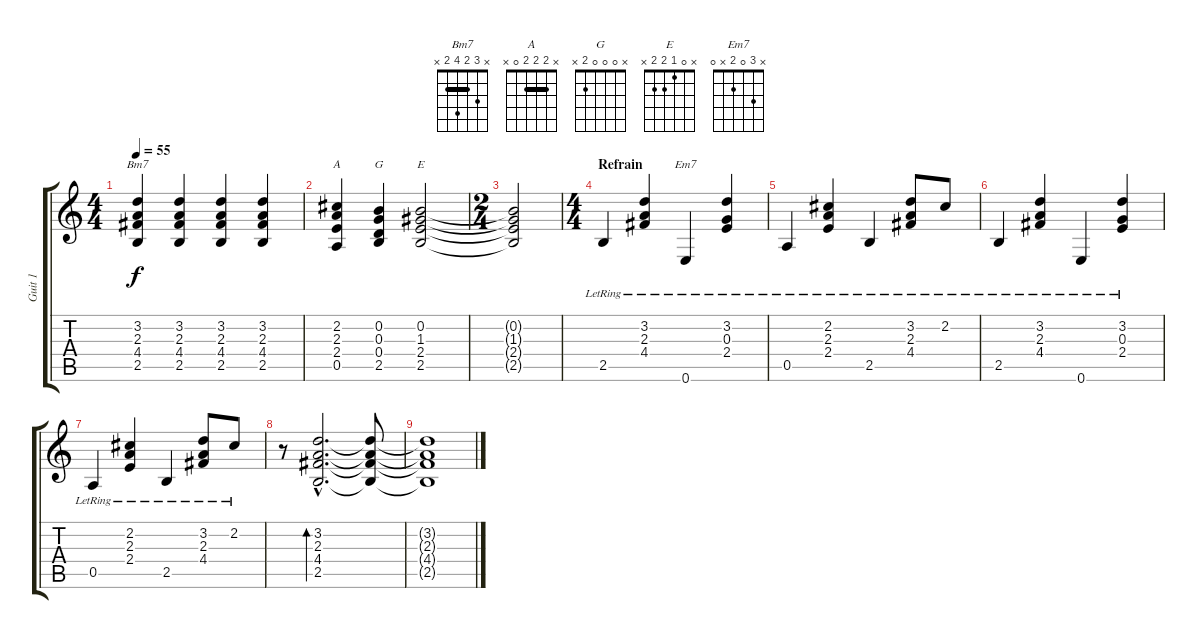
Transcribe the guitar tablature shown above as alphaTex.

\track ("Guit 1" "Guit 1") {instrument acousticguitarsteel}
\staff {score tabs}
\tuning (E4 B3 G3 D3 A2 E2) {hide}
\chord ("Bm7" x 3 2 4 2 x) {barre 2}
\chord ("A" x 2 2 2 0 x) {barre 2}
\chord ("G" x 0 0 0 2 x)
\chord ("E" x 0 1 2 2 x)
\chord ("Em7" x 3 0 2 x 0)
\ts (4 4)
\tempo 55
\clef g2
\ks c
(3.2 2.3 4.4 2.5).4{ch "Bm7" dy f} (3.2 2.3 4.4 2.5).4 (3.2 2.3 4.4 2.5).4 (3.2 2.3 4.4 2.5).4 |
(2.2 2.3 2.4 0.5).4{ch "A"} (0.2 0.3 0.4 2.5).4{ch "G"} (0.2 1.3 2.4 2.5).2{ch "E"} |
\ts (2 4)
(0.2{t} 1.3{t} 2.4{t} 2.5{t}).2 |
\ts (4 4)
\section ("" "Refrain")
2.5{lr}.4{volume 13} (3.2{lr} 2.3{lr} 4.4{lr}).4 0.6{lr}.4{ch "Em7"} (3.2{lr} 0.3{lr} 2.4{lr}).4 |
0.5{lr}.4 (2.2{lr} 2.3{lr} 2.4{lr}).4 2.5{lr}.4 (3.2{lr} 2.3{lr} 4.4{lr}).8 2.2{lr}.8 |
2.5{lr}.4 (3.2{lr} 2.3{lr} 4.4{lr}).4 0.6{lr}.4 (3.2{lr} 0.3{lr} 2.4{lr}).4 |
0.5{lr}.4 (2.2{lr} 2.3{lr} 2.4{lr}).4 2.5{lr}.4 (3.2{lr} 2.3{lr} 4.4{lr}).8 2.2{lr}.8 |
r.8 (3.2{hac} 2.3{hac} 4.4{hac} 2.5{hac}).2{d bd 240 volume 0} (3.2{t} 2.3{t} 4.4{t} 2.5{t}).8 |
(3.2{t} 2.3{t} 4.4{t} 2.5{t}).1
